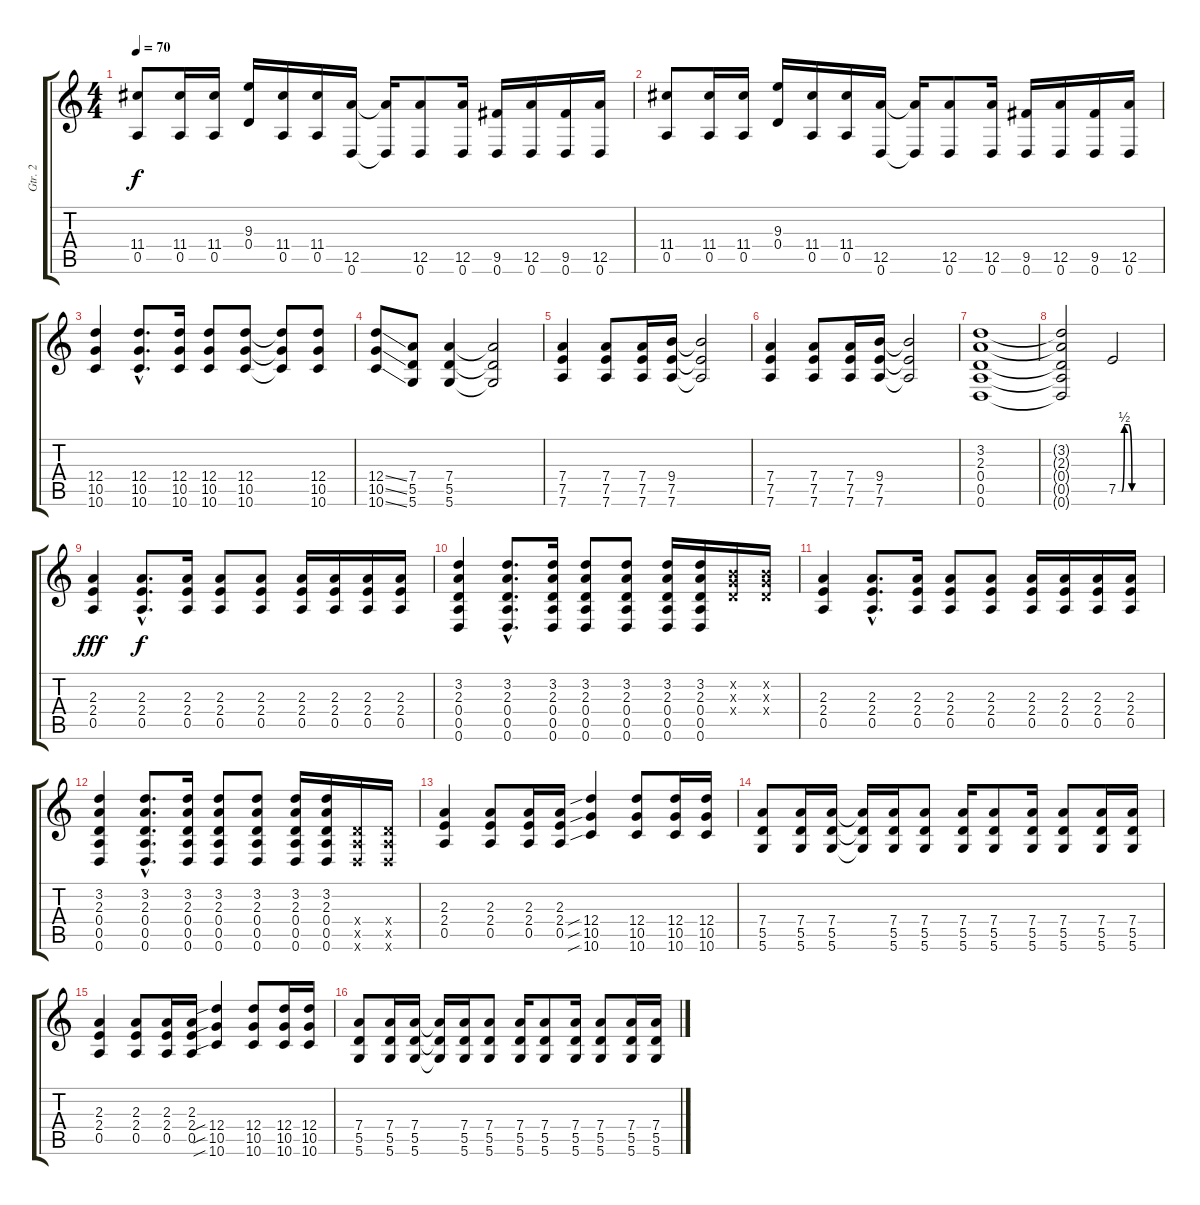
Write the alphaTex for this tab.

\track ("Gtr. 2" "Gtr. 2") {instrument electricguitarclean}
\staff {score tabs}
\tuning (E4 B3 G3 D3 A2 D2) {hide}
\ts (4 4)
\tempo 70
\clef g2
\ks c
(11.4 0.5).8{dy f} (11.4 0.5).16 (11.4 0.5).16 (9.3 0.4).16 (11.4 0.5).16 (11.4 0.5).16 (12.5 0.6).16 (12.5{t} 0.6{t}).16 (12.5 0.6).8 (12.5 0.6).16 (9.5 0.6).16 (12.5 0.6).16 (9.5 0.6).16 (12.5 0.6).16 |
(11.4 0.5).8 (11.4 0.5).16 (11.4 0.5).16 (9.3 0.4).16 (11.4 0.5).16 (11.4 0.5).16 (12.5 0.6).16 (12.5{t} 0.6{t}).16 (12.5 0.6).8 (12.5 0.6).16 (9.5 0.6).16 (12.5 0.6).16 (9.5 0.6).16 (12.5 0.6).16 |
(12.4 10.5 10.6).4 (12.4{hac} 10.5{hac} 10.6{hac}).8{d} (12.4 10.5 10.6).16 (12.4 10.5 10.6).8 (12.4 10.5 10.6).8 (12.4{t} 10.5{t} 10.6{t}).8 (12.4 10.5 10.6).8 |
(12.4{ss} 10.5{ss} 10.6{ss}).8 (7.4 5.5 5.6).8 (7.4 5.5 5.6).4 (7.4{t} 5.5{t} 5.6{t}).2 |
(7.4 7.5 7.6).4 (7.4 7.5 7.6).8 (7.4 7.5 7.6).16 (9.4 7.5 7.6).16 (9.4{t} 7.5{t} 7.6{t}).2 |
(7.4 7.5 7.6).4 (7.4 7.5 7.6).8 (7.4 7.5 7.6).16 (9.4 7.5 7.6).16 (9.4{t} 7.5{t} 7.6{t}).2 |
(3.2 2.3 0.4 0.5 0.6).1 |
(3.2{t} 2.3{t} 0.4{t} 0.5{t} 0.6{t}).2 7.5{be (custom 0 0 5 0 9 2 15 2 20 0 30 0 45 0 60 0)}.2 |
(2.3 2.4 0.5).4{dy fff instrument overdrivenguitar} (2.3{hac} 2.4{hac} 0.5{hac}).8{d dy f} (2.3 2.4 0.5).16 (2.3 2.4 0.5).8 (2.3 2.4 0.5).8 (2.3 2.4 0.5).16 (2.3 2.4 0.5).16 (2.3 2.4 0.5).16 (2.3 2.4 0.5).16 |
(3.2 2.3 0.4 0.5 0.6).4 (3.2{hac} 2.3{hac} 0.4{hac} 0.5{hac} 0.6{hac}).8{d} (3.2 2.3 0.4 0.5 0.6).16 (3.2 2.3 0.4 0.5 0.6).8 (3.2 2.3 0.4 0.5 0.6).8 (3.2 2.3 0.4 0.5 0.6).16 (3.2 2.3 0.4 0.5 0.6).16 (0.2{x} 0.3{x} 0.4{x}).16 (0.2{x} 0.3{x} 0.4{x}).16 |
(2.3 2.4 0.5).4 (2.3{hac} 2.4{hac} 0.5{hac}).8{d} (2.3 2.4 0.5).16 (2.3 2.4 0.5).8 (2.3 2.4 0.5).8 (2.3 2.4 0.5).16 (2.3 2.4 0.5).16 (2.3 2.4 0.5).16 (2.3 2.4 0.5).16 |
(3.2 2.3 0.4 0.5 0.6).4 (3.2{hac} 2.3{hac} 0.4{hac} 0.5{hac} 0.6{hac}).8{d} (3.2 2.3 0.4 0.5 0.6).16 (3.2 2.3 0.4 0.5 0.6).8 (3.2 2.3 0.4 0.5 0.6).8 (3.2 2.3 0.4 0.5 0.6).16 (3.2 2.3 0.4 0.5 0.6).16 (0.4{x} 0.5{x} 0.6{x}).16 (0.4{x} 0.5{x} 0.6{x}).16 |
(2.3 2.4 0.5).4 (2.3 2.4 0.5).8 (2.3 2.4 0.5).16 (2.3 2.4 0.5).16 (12.4{sib} 10.5{sib} 10.6{sib}).4 (12.4 10.5 10.6).8 (12.4 10.5 10.6).16 (12.4 10.5 10.6).16 |
(7.4 5.5 5.6).8 (7.4 5.5 5.6).16 (7.4 5.5 5.6).16 (7.4{t} 5.5{t} 5.6{t}).16 (7.4 5.5 5.6).16 (7.4 5.5 5.6).8 (7.4 5.5 5.6).16 (7.4 5.5 5.6).8 (7.4 5.5 5.6).16 (7.4 5.5 5.6).8 (7.4 5.5 5.6).16 (7.4 5.5 5.6).16 |
(2.3 2.4 0.5).4 (2.3 2.4 0.5).8 (2.3 2.4 0.5).16 (2.3 2.4 0.5).16 (12.4{sib} 10.5{sib} 10.6{sib}).4 (12.4 10.5 10.6).8 (12.4 10.5 10.6).16 (12.4 10.5 10.6).16 |
(7.4 5.5 5.6).8 (7.4 5.5 5.6).16 (7.4 5.5 5.6).16 (7.4{t} 5.5{t} 5.6{t}).16 (7.4 5.5 5.6).16 (7.4 5.5 5.6).8 (7.4 5.5 5.6).16 (7.4 5.5 5.6).8 (7.4 5.5 5.6).16 (7.4 5.5 5.6).8 (7.4 5.5 5.6).16 (7.4 5.5 5.6).16
